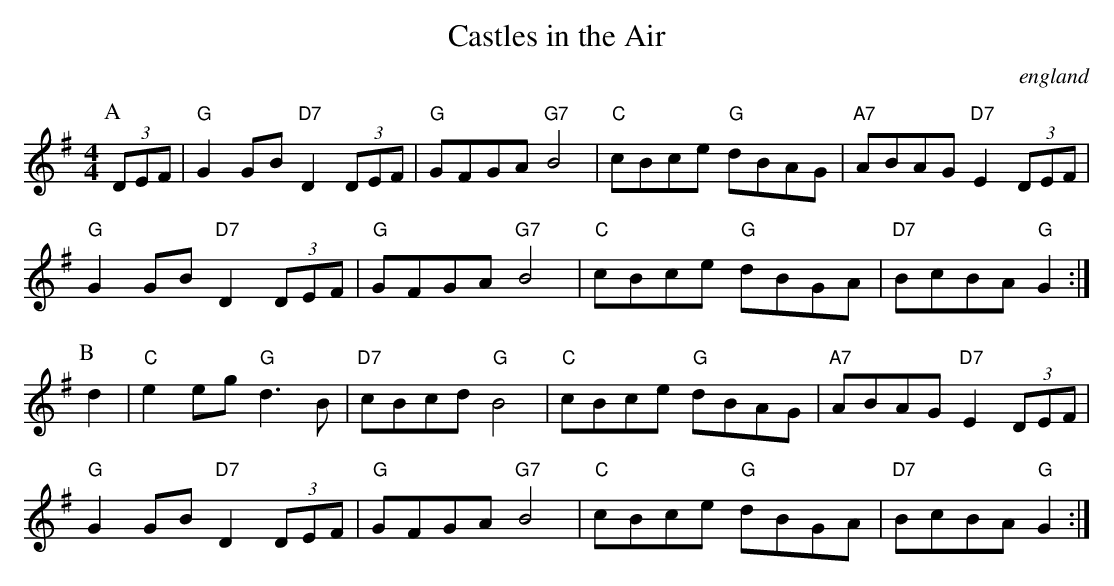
X:1
T:Castles in the Air
O:england
M:4/4
L:1/8
K:G
P:A
(3DEF|"G"G2GB "D7"D2(3DEF|"G"GFGA "G7"B4|"C"cBce "G"dBAG|"A7"ABAG "D7"E2(3DEF|
"G"G2GB "D7"D2(3DEF|"G"GFGA "G7"B4|"C"cBce "G"dBGA|"D7"BcBA "G"G2:|
P:B
d2|"C"e2eg "G"d3B|"D7"cBcd "G"B4|"C"cBce "G"dBAG|"A7"ABAG "D7"E2(3DEF|
"G"G2GB "D7"D2(3DEF|"G"GFGA "G7"B4|"C"cBce "G"dBGA|"D7"BcBA "G"G2:|
